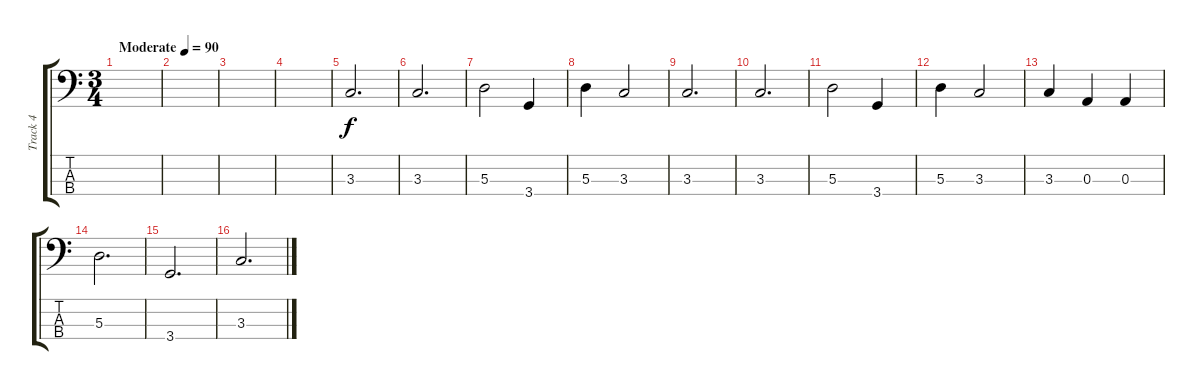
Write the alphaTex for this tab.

\track ("Track 4" "Track 4") {instrument electricbassfinger}
\staff {score tabs}
\tuning (G2 D2 A1 E1) {hide}
\ts (3 4)
\tempo (90 "Moderate")
\clef f4
\ks c
|
|
|
|
3.3.2{d} |
3.3.2{d} |
5.3.2 3.4.4 |
5.3.4 3.3.2 |
3.3.2{d} |
3.3.2{d} |
5.3.2 3.4.4 |
5.3.4 3.3.2 |
3.3.4 0.3.4 0.3.4 |
5.3.2{d} |
3.4.2{d} |
3.3.2{d}
